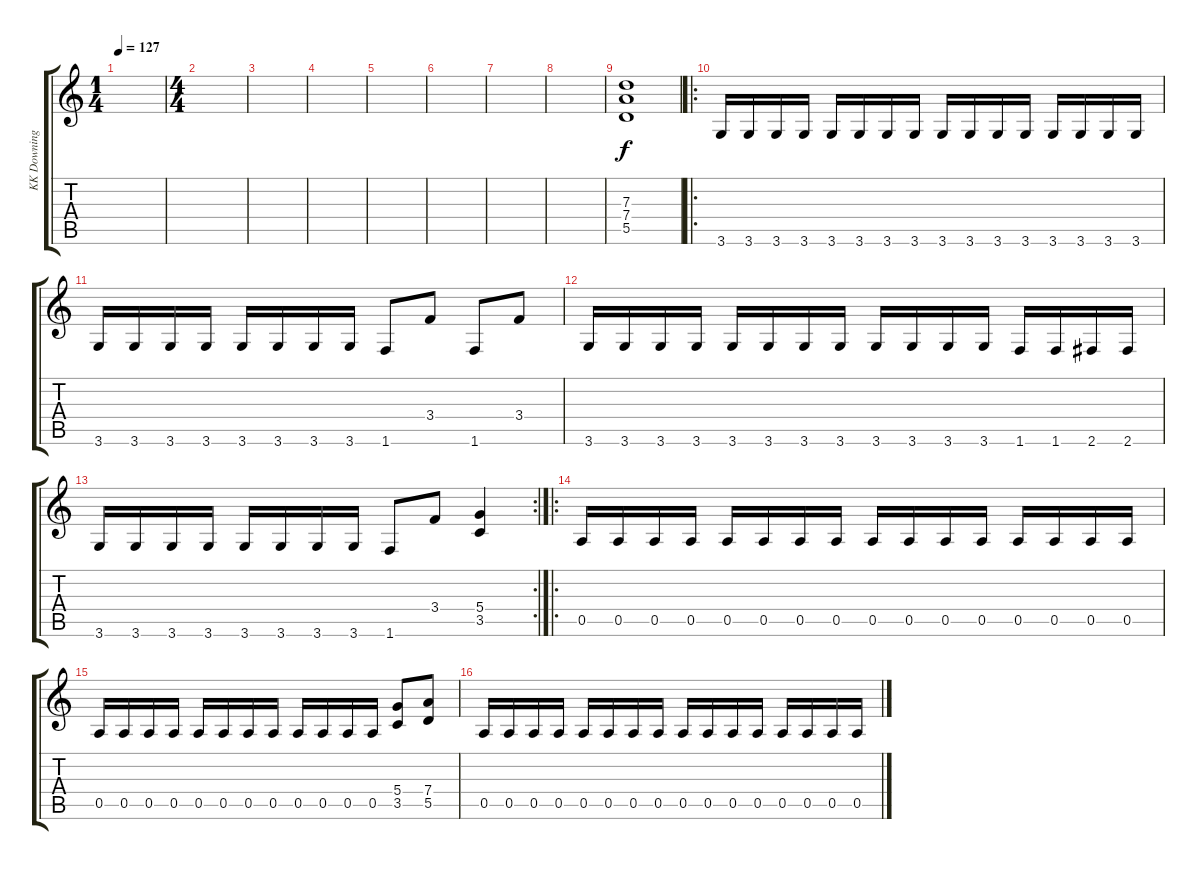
\track ("KK Downing" "KK Downing") {instrument distortionguitar}
\staff {score tabs}
\tuning (E4 B3 G3 D3 A2 E2) {hide}
\ts (1 4)
\tempo 127
\clef g2
\ks c
|
\ts (4 4)
|
|
|
|
|
|
|
(7.3 7.4 5.5).1 |
\ro
3.6.16 3.6.16 3.6.16 3.6.16 3.6.16 3.6.16 3.6.16 3.6.16 3.6.16 3.6.16 3.6.16 3.6.16 3.6.16 3.6.16 3.6.16 3.6.16 |
3.6.16 3.6.16 3.6.16 3.6.16 3.6.16 3.6.16 3.6.16 3.6.16 1.6.8 3.4.8 1.6.8 3.4.8 |
3.6.16 3.6.16 3.6.16 3.6.16 3.6.16 3.6.16 3.6.16 3.6.16 3.6.16 3.6.16 3.6.16 3.6.16 1.6.16 1.6.16 2.6.16 2.6.16 |
\rc 2
3.6.16 3.6.16 3.6.16 3.6.16 3.6.16 3.6.16 3.6.16 3.6.16 1.6.8 3.4.8 (5.4 3.5).4 |
\ro
0.5.16 0.5.16 0.5.16 0.5.16 0.5.16 0.5.16 0.5.16 0.5.16 0.5.16 0.5.16 0.5.16 0.5.16 0.5.16 0.5.16 0.5.16 0.5.16 |
0.5.16 0.5.16 0.5.16 0.5.16 0.5.16 0.5.16 0.5.16 0.5.16 0.5.16 0.5.16 0.5.16 0.5.16 (5.4 3.5).8 (7.4 5.5).8 |
0.5.16 0.5.16 0.5.16 0.5.16 0.5.16 0.5.16 0.5.16 0.5.16 0.5.16 0.5.16 0.5.16 0.5.16 0.5.16 0.5.16 0.5.16 0.5.16
